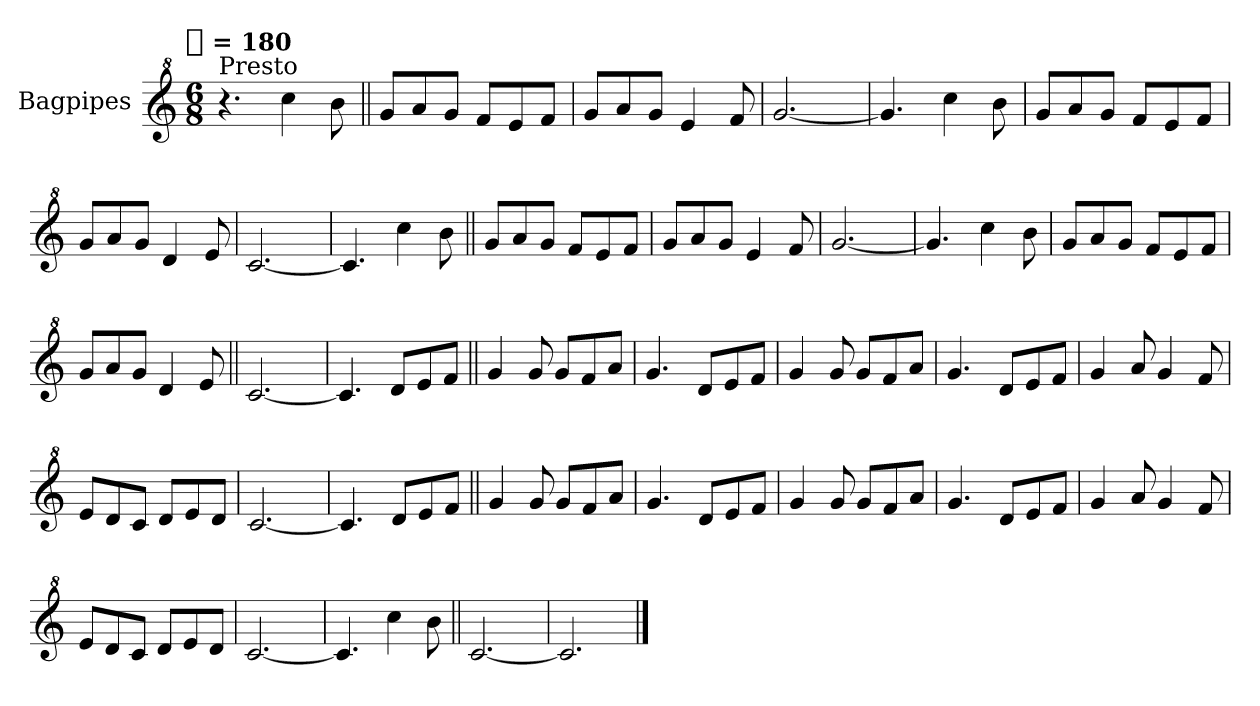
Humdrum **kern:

**kern
*part1
*staff1
*I"Bagpipes
*I'Bag
*clefG^2
*k[]
!!LO:TX:omd:t=[quarter] = 180
*M6/8
*MM180
=1
!LO:TX:a:t=Presto
4.r
4ccc
8bb
=||
8ggL
8aa
8ggJ
8ffL
8ee
8ffJ
=
8ggL
8aa
8ggJ
4ee
8ff
=
[2.gg
=
4.gg]
4ccc
8bb
=
8ggL
8aa
8ggJ
8ffL
8ee
8ffJ
=
8ggL
8aa
8ggJ
4dd
8ee
=
[2.cc
=
4.cc]
4ccc
8bb
=||
8ggL
8aa
8ggJ
8ffL
8ee
8ffJ
=
8ggL
8aa
8ggJ
4ee
8ff
=
[2.gg
=
4.gg]
4ccc
8bb
=
8ggL
8aa
8ggJ
8ffL
8ee
8ffJ
=
8ggL
8aa
8ggJ
4dd
8ee
=||
[2.cc
=
4.cc]
8ddL
8ee
8ffJ
=||
4gg
8gg
8ggL
8ff
8aaJ
=
4.gg
8ddL
8ee
8ffJ
=
4gg
8gg
8ggL
8ff
8aaJ
=
4.gg
8ddL
8ee
8ffJ
=
4gg
8aa
4gg
8ff
=
8eeL
8dd
8ccJ
8ddL
8ee
8ddJ
=
[2.cc
=
4.cc]
8ddL
8ee
8ffJ
=||
4gg
8gg
8ggL
8ff
8aaJ
=
4.gg
8ddL
8ee
8ffJ
=
4gg
8gg
8ggL
8ff
8aaJ
=
4.gg
8ddL
8ee
8ffJ
=
4gg
8aa
4gg
8ff
=
8eeL
8dd
8ccJ
8ddL
8ee
8ddJ
=
[2.cc
=
4.cc]
4ccc
8bb
=||
[2.cc
=
2.cc]
==
*-
